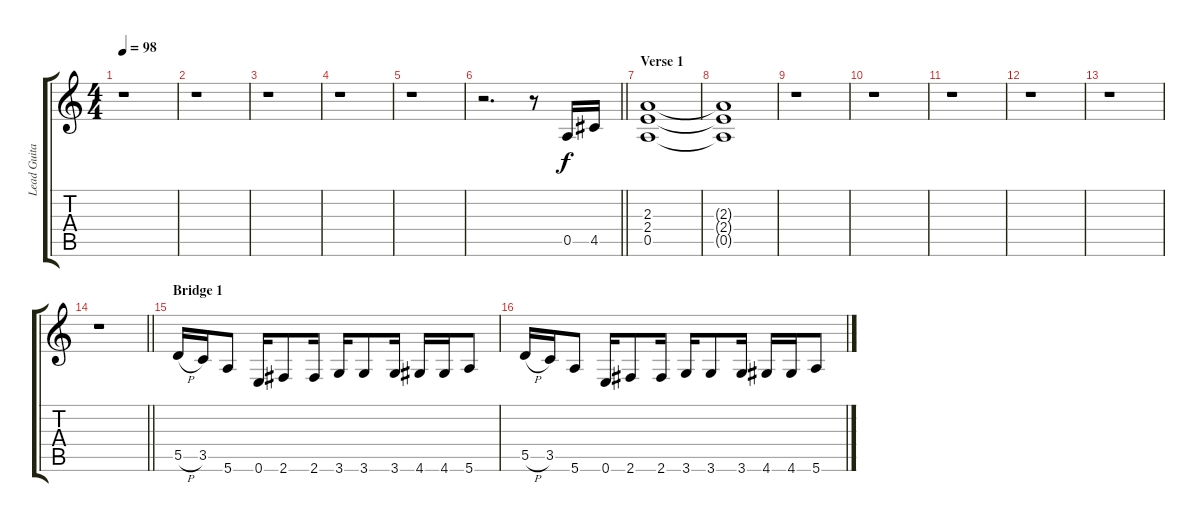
\track ("Lead Guitar -- Joe Perry" "Lead Guita") {instrument distortionguitar}
\staff {score tabs}
\tuning (E4 B3 G3 D3 A2 E2) {hide}
\ts (4 4)
\tempo 98
\clef g2
\ks c
r.1{dy f} |
r.1 |
r.1 |
r.1 |
r.1 |
\barLineRight lightlight
r.2{d} r.8 0.5.16 4.5.16 |
\section ("" "Verse 1")
(2.3 2.4 0.5).1 |
(2.3{t} 2.4{t} 0.5{t}).1 |
r.1 |
r.1 |
r.1 |
r.1 |
r.1 |
\barLineRight lightlight
r.1 |
\section ("" "Bridge 1")
5.5{h}.16 3.5.16 5.6.8 0.6.16 2.6.8 2.6.16 3.6.16 3.6.8 3.6.16 4.6.16 4.6.16 5.6.8 |
5.5{h}.16 3.5.16 5.6.8 0.6.16 2.6.8 2.6.16 3.6.16 3.6.8 3.6.16 4.6.16 4.6.16 5.6.8
